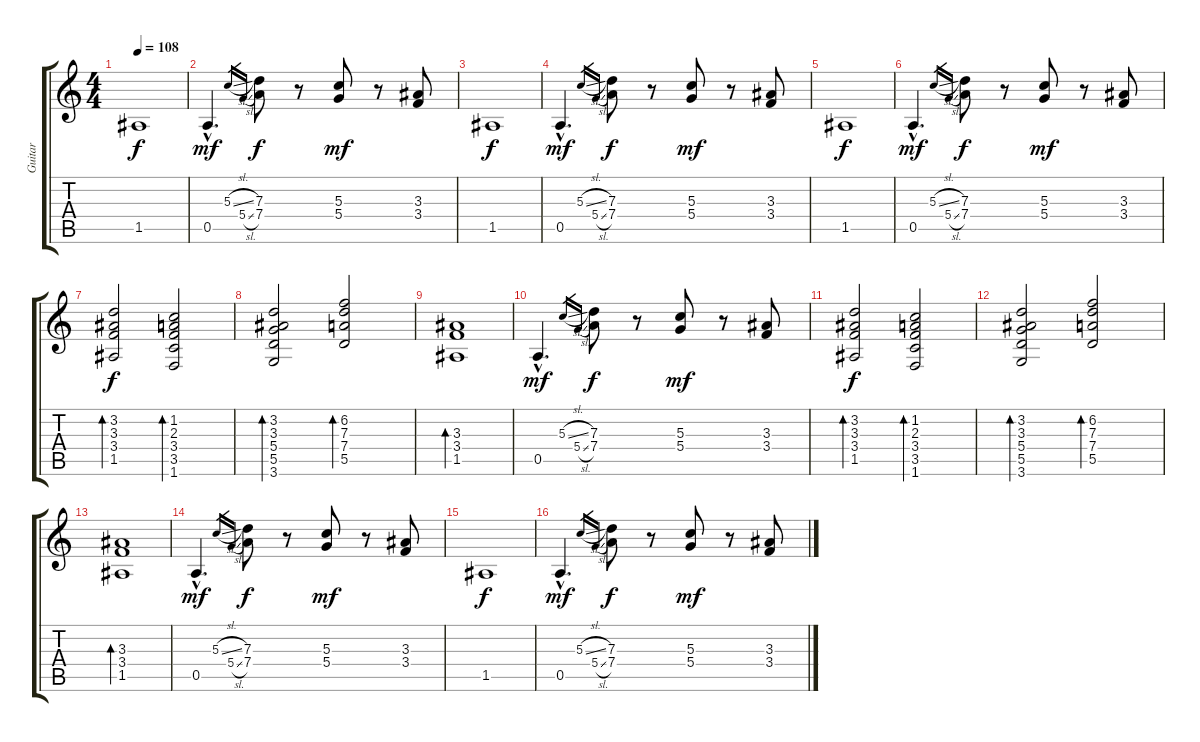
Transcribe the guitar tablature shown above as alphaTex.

\track ("Guitar" "Guitar") {instrument electricguitarjazz}
\staff {score tabs}
\tuning (E4 B3 G3 D3 A2 E2) {hide}
\ts (4 4)
\tempo 108
\clef g2
\ks c
1.5.1{dy f} |
0.5{hac}.4{d dy mf} 5.3{sl}.16{gr} 5.4{sl}.16{gr} (7.3 7.4).8{dy f} r.8 (5.3 5.4).8{dy mf} r.8 (3.3 3.4).8 |
1.5.1{dy f} |
0.5{hac}.4{d dy mf} 5.3{sl}.16{gr} 5.4{sl}.16{gr} (7.3 7.4).8{dy f} r.8 (5.3 5.4).8{dy mf} r.8 (3.3 3.4).8 |
1.5.1{dy f} |
0.5{hac}.4{d dy mf} 5.3{sl}.16{gr} 5.4{sl}.16{gr} (7.3 7.4).8{dy f} r.8 (5.3 5.4).8{dy mf} r.8 (3.3 3.4).8 |
(3.2 3.3 3.4 1.5).2{bd 120 dy f} (1.2 2.3 3.4 3.5 1.6).2{bd 120} |
(3.2 3.3 5.4 5.5 3.6).2{bd 120} (6.2 7.3 7.4 5.5).2{bd 120} |
(3.3 3.4 1.5).1{bd 120} |
0.5{hac}.4{d dy mf} 5.3{sl}.16{gr} 5.4{sl}.16{gr} (7.3 7.4).8{dy f} r.8 (5.3 5.4).8{dy mf} r.8 (3.3 3.4).8 |
(3.2 3.3 3.4 1.5).2{bd 120 dy f} (1.2 2.3 3.4 3.5 1.6).2{bd 120} |
(3.2 3.3 5.4 5.5 3.6).2{bd 120} (6.2 7.3 7.4 5.5).2{bd 120} |
(3.3 3.4 1.5).1{bd 120} |
0.5{hac}.4{d dy mf} 5.3{sl}.16{gr} 5.4{sl}.16{gr} (7.3 7.4).8{dy f} r.8 (5.3 5.4).8{dy mf} r.8 (3.3 3.4).8 |
1.5.1{dy f} |
0.5{hac}.4{d dy mf} 5.3{sl}.16{gr} 5.4{sl}.16{gr} (7.3 7.4).8{dy f} r.8 (5.3 5.4).8{dy mf} r.8 (3.3 3.4).8
